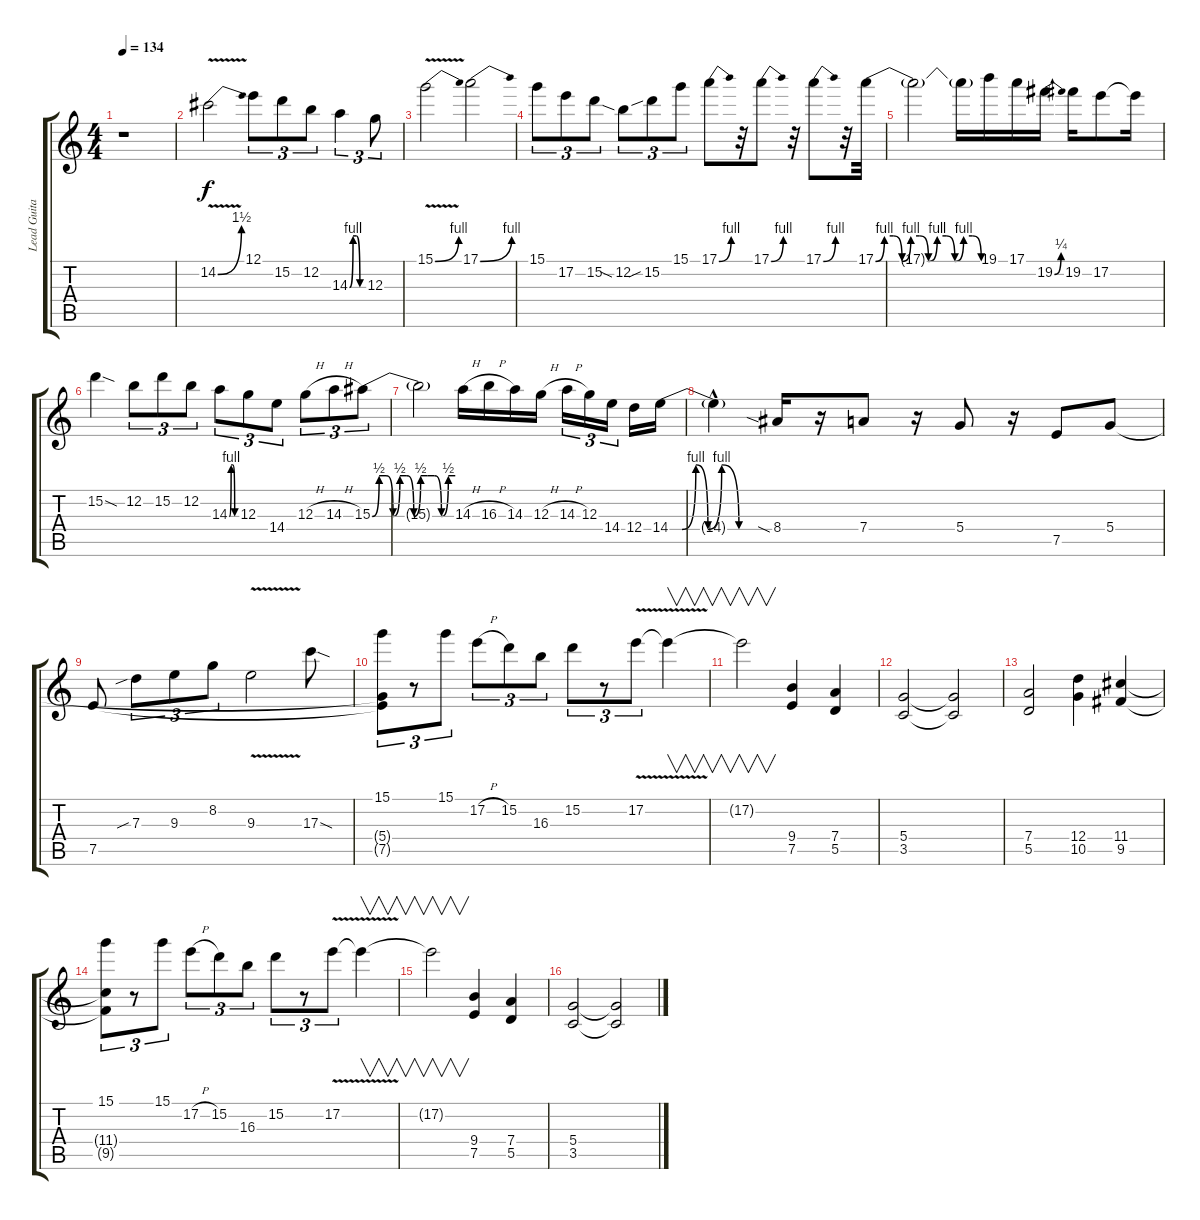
\track ("Lead Guitar" "Lead Guita") {instrument distortionguitar}
\staff {score tabs}
\tuning (E4 B3 G3 D3 A2 E2) {hide}
\ts (4 4)
\tempo 134
\clef g2
\ks c
r.1{dy f instrument distortionguitar} |
14.2{be (bend 0 0 60 6) v}.2 12.1.8{tu (3 2)} 15.2.8{tu (3 2)} 12.2.8{tu (3 2)} 14.3{be (custom 0 0 15 4 30 4 45 0 60 0)}.4{tu (3 2)} 12.3.8{tu (3 2)} |
15.1{be (bend 0 0 60 4) v}.2 17.1{be (bend 0 0 60 4)}.2 |
15.1.8{tu (3 2)} 17.2.8{tu (3 2)} 15.2.8{tu (3 2)} 12.2{sia}.8{tu (3 2)} 15.2{sib}.8{tu (3 2)} 15.1.8{tu (3 2)} 17.1{be (bend 0 0 60 4)}.8 r.32 17.1{be (bend 0 0 60 4)}.8 r.32 17.1{be (bend 0 0 60 4)}.8 r.32 17.1{be (custom 0 0 5 4 10 4 15 0 20 4 25 4 30 0 35 4 40 4 45 0 50 4 55 4 60 0)}.32 |
17.1{t}.2 17.1{t}.16 19.1.16 17.1.16 19.2{be (bend 0 0 60 1)}.16 19.2.16 17.2.8 17.2{t}.16 |
15.2{sod}.4 12.2.8{tu (3 2)} 15.2.8{tu (3 2)} 12.2.8{tu (3 2)} 14.3{be (custom 0 0 15 4 30 4 45 0 60 0)}.8{tu (3 2)} 12.3.8{tu (3 2)} 14.4.8{tu (3 2)} 12.3{h}.8{tu (3 2)} 14.3{h}.8{tu (3 2)} 15.3{be (custom 0 0 5 2 10 2 15 0 20 2 25 2 30 0 35 2 40 2 45 2 50 0 55 2 60 2)}.8{tu (3 2)} |
15.3{t}.2 14.3{h}.16 16.3{h}.16 14.3.16 12.3{h}.16 14.3{h}.16{tu (3 2)} 12.3.16{tu (3 2)} 14.4.16{tu (3 2)} 12.4.16 14.4{be (custom 0 0 7 0 15 4 22 0 30 4 40 0 50 0 55 0 60 0)}.16 |
14.4{hac t}.4 8.4{sia}.16 r.16 7.4.8 r.16 5.4.8 r.16 7.5.8 5.4.8 |
7.5.8 7.3{sib}.8{tu (3 2)} 9.3.8{tu (3 2)} 8.2.8{tu (3 2)} 9.3{v}.2 17.3{sod}.8 |
(15.1 5.4{t} 7.5{t}).8{tu (3 2)} r.8{tu (3 2)} 15.1.8{tu (3 2)} 17.2{h}.8{tu (3 2)} 15.2.8{tu (3 2)} 16.3.8{tu (3 2)} 15.2.8{tu (3 2)} r.8{tu (3 2)} 17.2{v}.8{tu (3 2)} 17.2{t}.4{v} |
17.2{t}.2{v} (9.4 7.5).4 (7.4 5.5).4 |
(5.4 3.5).2 (5.4{t} 3.5{t}).2 |
(7.4 5.5).2 (12.4 10.5).4 (11.4 9.5).4 |
(15.1 11.4{t} 9.5{t}).8{tu (3 2)} r.8{tu (3 2)} 15.1.8{tu (3 2)} 17.2{h}.8{tu (3 2)} 15.2.8{tu (3 2)} 16.3.8{tu (3 2)} 15.2.8{tu (3 2)} r.8{tu (3 2)} 17.2{v}.8{tu (3 2)} 17.2{t}.4{v} |
17.2{t}.2{v} (9.4 7.5).4 (7.4 5.5).4 |
(5.4 3.5).2 (5.4{t} 3.5{t}).2
